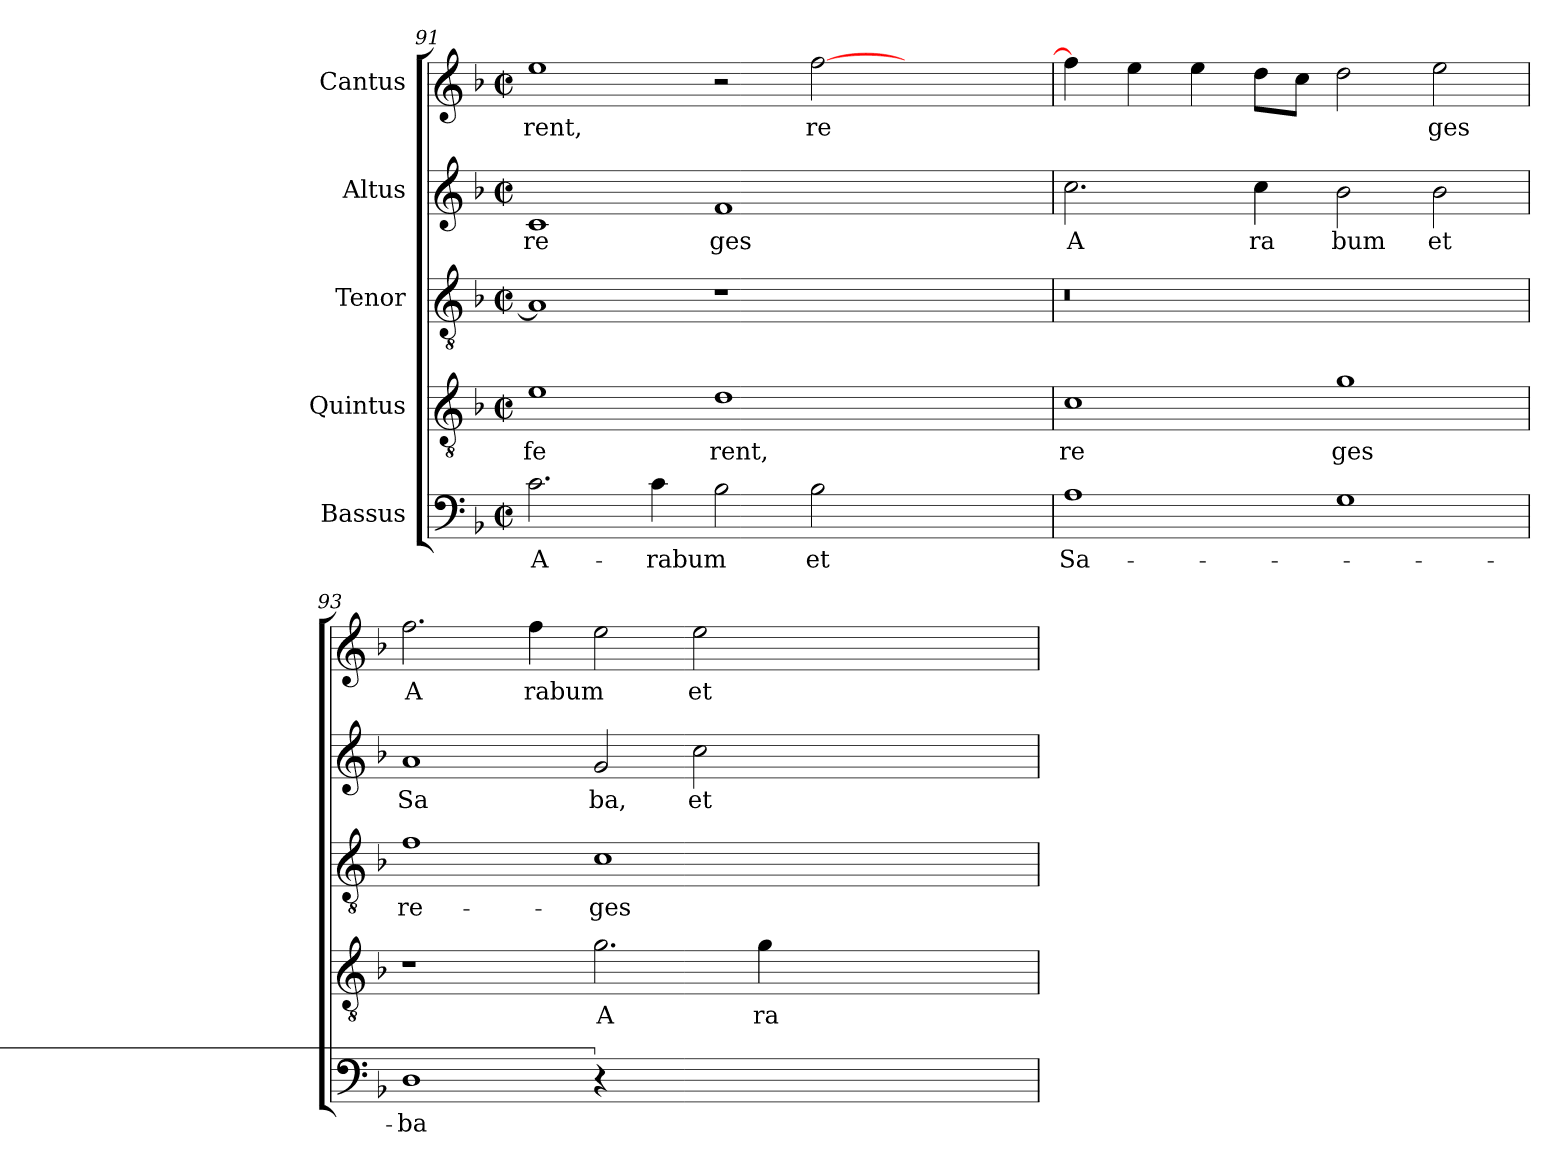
**kern	**text	**kern	**text	**kern	**text	**kern	**text	**kern	**text
*part5	*part5	*part4	*part4	*part3	*part3	*part2	*part2	*part1	*part1
*staff5	*staff5	*staff4	*staff4	*staff3	*staff3	*staff2	*staff2	*staff1	*staff1
*I"Bassus	*	*I"Quintus	*	*I"Tenor	*	*I"Altus	*	*I"Cantus	*
*clefF4	*	*clefGv2	*	*clefGv2	*	*clefG2	*	*clefG2	*
*k[b-]	*	*k[b-]	*	*k[b-]	*	*k[b-]	*	*k[b-]	*
*F:	*	*F:	*	*F:	*	*F:	*	*F:	*
*M2/2	*	*M2/2	*	*M2/2	*	*M2/2	*	*M2/2	*
*met(c|)	*	*met(c|)	*	*met(c|)	*	*met(c|)	*	*met(c|)	*
=91	=91	=91	=91	=91	=91	=91	=91	=91	=91
!	!LO:LY:b:cj	!	!LO:LY:b:cj	!	!	!	!LO:LY:b:cj	!	!LO:LY:b:cj
2.c\	A-	1e	fe	1A]	.	1c	re	1ee	rent,
!	!LO:LY:b	!	!	!	!	!	!	!	!
4c\	-rabum	.	.	.	.	.	.	.	.
!	!	!	!LO:LY:b:cj	!LO:N:vis=1	!	!	!LO:LY:b:cj	!	!
2B-\	.	1d	rent,	0r	.	1f	ges	2r	.
!	!LO:LY:b:cj	!	!	!	!	!	!	!	!LO:LY:b:cj
2B-\	et	.	.	.	.	.	.	[>2ff\	re
1ryy	.	1ryy	.	.	.	1ryy	.	1ryy	.
=92	=92	=92	=92	=92	=92	=92	=92	=92	=92
!	!LO:LY:b:cj	!	!LO:LY:b:cj	!	!	!	!LO:LY:b:cj	!	!
1A	Sa-	1c	re	0r	.	2.cc\	A	4ff\]	.
.	.	.	.	.	.	.	.	4ee\	.
.	.	.	.	.	.	.	.	4ee\	.
!	!	!	!	!	!	!	!LO:LY:b:cj	!	!
.	.	.	.	.	.	4cc\	ra	8dd\L	.
.	.	.	.	.	.	.	.	8cc\J	.
!	!	!	!LO:LY:b:cj	!	!	!	!LO:LY:b:cj	!	!
1G	.	1g	ges	.	.	2b-\	bum	2dd\	.
!	!	!	!	!	!	!	!LO:LY:b:cj	!	!LO:LY:b:cj
.	.	.	.	.	.	2b-\	et	2ee\	ges
=93	=93	=93	=93	=93	=93	=93	=93	=93	=93
!	!LO:LY:b:cj	!	!	!	!LO:LY:b:cj	!	!LO:LY:b:cj	!	!LO:LY:b:cj
1D	-ba	1r	.	1f	re-	1a	Sa	2.ff\	A
!	!	!	!	!	!	!	!	!	!LO:LY:b
.	.	.	.	.	.	.	.	4ff\	rabum
!LO:N:vis=1	!	!	!LO:LY:b:cj	!	!LO:LY:b:cj	!	!LO:LY:b:cj	!	!
4%9r	.	2.g\	A	1c	-ges	2g/	ba,	2ee\	.
!	!	!	!	!	!	!	!LO:LY:b:cj	!	!LO:LY:b:cj
.	.	.	.	.	.	2cc\	et	2ee\	et
!	!	!	!LO:LY:b:cj	!	!	!	!	!	!
.	.	4g\	ra	.	.	.	.	.	.
.	.	1ryy	.	1ryy	.	1ryy	.	1ryy	.
.	.	4ryy	.	4ryy	.	4ryy	.	4ryy	.
=	=	=	=	=	=	=	=	=	=
*-	*-	*-	*-	*-	*-	*-	*-	*-	*-
